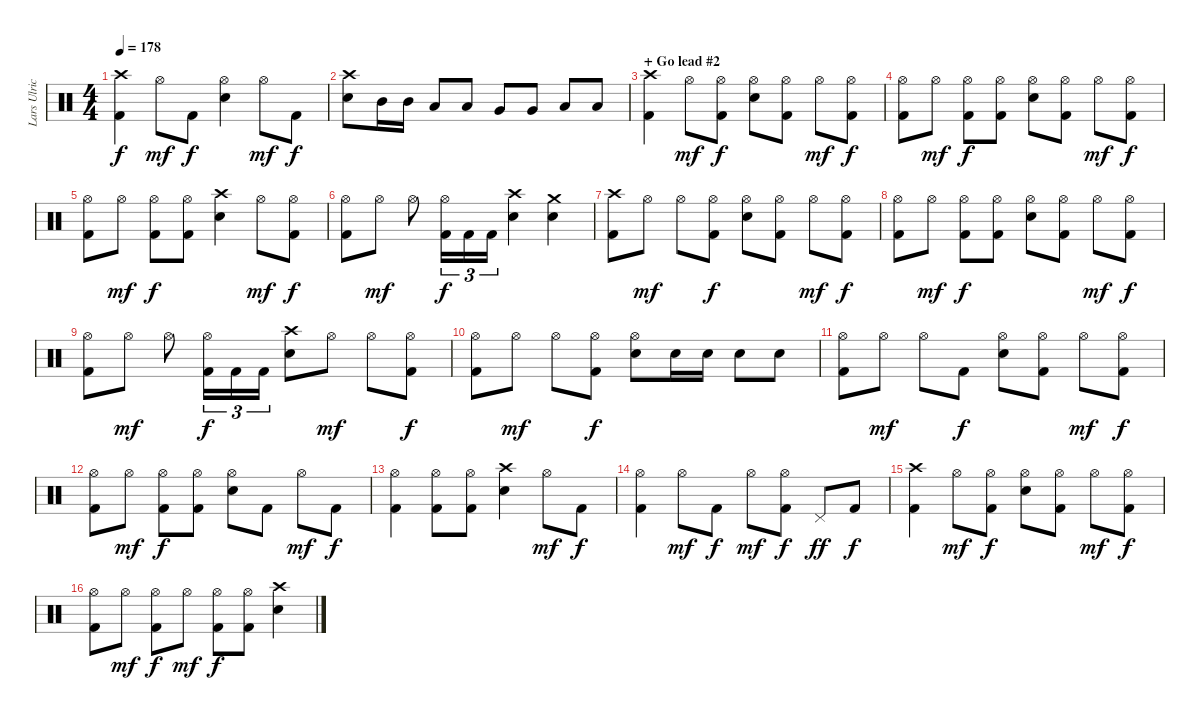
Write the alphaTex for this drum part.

\track ("Lars Ulrich (Drums)" "Lars Ulric") {instrument percussion}
\staff {score}
\articulation defaults
\ts (4 4)
\tempo 178
\clef neutral
\ks c
("Crash high (hit)" "Kick (hit) 2").4{dy f} "Hi-Hat (open)".8{dy mf} "Kick (hit) 2".8{dy f} ("Hi-Hat (open)" "Snare (hit) 2").4 "Hi-Hat (open)".8{dy mf} "Kick (hit) 2".8{dy f} |
("Crash high (hit)" "Snare (hit) 2").8 "Mid Tom (hit)".16 "Mid Tom (hit)".16 "Low Tom (hit)".8 "Low Tom (hit)".8 "Very Low Tom (hit)".8 "Very Low Tom (hit)".8 "Low Floor Tom (hit)".8 "Low Floor Tom (hit)".8 |
\section ("" "+ Go lead #2")
("Crash high (hit)" "Kick (hit) 2").4 "Hi-Hat (open)".8{dy mf} ("Hi-Hat (open)" "Kick (hit) 2").8{dy f} ("Hi-Hat (open)" "Snare (hit) 2").8 ("Hi-Hat (open)" "Kick (hit) 2").8 "Hi-Hat (open)".8{dy mf} ("Hi-Hat (open)" "Kick (hit) 2").8{dy f} |
("Hi-Hat (open)" "Kick (hit) 2").8 "Hi-Hat (open)".8{dy mf} ("Hi-Hat (open)" "Kick (hit) 2").8{dy f} ("Hi-Hat (open)" "Kick (hit) 2").8 ("Hi-Hat (open)" "Snare (hit) 2").8 ("Hi-Hat (open)" "Kick (hit) 2").8 "Hi-Hat (open)".8{dy mf} ("Hi-Hat (open)" "Kick (hit) 2").8{dy f} |
("Hi-Hat (open)" "Kick (hit) 2").8 "Hi-Hat (open)".8{dy mf} ("Hi-Hat (open)" "Kick (hit) 2").8{dy f} ("Hi-Hat (open)" "Kick (hit) 2").8 ("Crash high (hit)" "Snare (hit) 2").4 "Hi-Hat (open)".8{dy mf} ("Hi-Hat (open)" "Kick (hit) 2").8{dy f} |
("Hi-Hat (open)" "Kick (hit) 2").8 "Hi-Hat (open)".8{dy mf} "Hi-Hat (open)".8 ("Hi-Hat (open)" "Kick (hit) 2").16{tu (3 2) dy f} "Kick (hit) 2".16{tu (3 2)} "Kick (hit) 2".16{tu (3 2)} ("Crash high (hit)" "Snare (hit) 2").4 ("Crash medium (hit)" "Snare (hit) 2").4 |
("Crash high (hit)" "Kick (hit) 2").8 "Hi-Hat (open)".8{dy mf} "Hi-Hat (open)".8 ("Hi-Hat (open)" "Kick (hit) 2").8{dy f} ("Hi-Hat (open)" "Snare (hit) 2").8 ("Hi-Hat (open)" "Kick (hit) 2").8 "Hi-Hat (open)".8{dy mf} ("Hi-Hat (open)" "Kick (hit) 2").8{dy f} |
("Hi-Hat (open)" "Kick (hit) 2").8 "Hi-Hat (open)".8{dy mf} ("Hi-Hat (open)" "Kick (hit) 2").8{dy f} ("Hi-Hat (open)" "Kick (hit) 2").8 ("Hi-Hat (open)" "Snare (hit) 2").8 ("Hi-Hat (open)" "Kick (hit) 2").8 "Hi-Hat (open)".8{dy mf} ("Hi-Hat (open)" "Kick (hit) 2").8{dy f} |
("Hi-Hat (open)" "Kick (hit) 2").8 "Hi-Hat (open)".8{dy mf} "Hi-Hat (open)".8 ("Hi-Hat (open)" "Kick (hit) 2").16{tu (3 2) dy f} "Kick (hit) 2".16{tu (3 2)} "Kick (hit) 2".16{tu (3 2)} ("Crash high (hit)" "Snare (hit) 2").8 "Hi-Hat (open)".8{dy mf} "Hi-Hat (open)".8 ("Hi-Hat (open)" "Kick (hit) 2").8{dy f} |
("Hi-Hat (open)" "Kick (hit) 2").8 "Hi-Hat (open)".8{dy mf} "Hi-Hat (open)".8 ("Hi-Hat (open)" "Kick (hit) 2").8{dy f} ("Hi-Hat (open)" "Snare (hit) 2").8 "Snare (hit) 2".16 "Snare (hit) 2".16 "Snare (hit) 2".8 "Snare (hit) 2".8 |
("Hi-Hat (open)" "Kick (hit) 2").8 "Hi-Hat (open)".8{dy mf} "Hi-Hat (open)".8 "Kick (hit) 2".8{dy f} ("Hi-Hat (open)" "Snare (hit) 2").8 ("Hi-Hat (open)" "Kick (hit) 2").8 "Hi-Hat (open)".8{dy mf} ("Hi-Hat (open)" "Kick (hit) 2").8{dy f} |
("Hi-Hat (open)" "Kick (hit) 2").8 "Hi-Hat (open)".8{dy mf} ("Hi-Hat (open)" "Kick (hit) 2").8{dy f} ("Hi-Hat (open)" "Kick (hit) 2").8 ("Hi-Hat (open)" "Snare (hit) 2").8 "Kick (hit) 2".8 "Hi-Hat (open)".8{dy mf} "Kick (hit) 2".8{dy f} |
("Hi-Hat (open)" "Kick (hit) 2").4 ("Hi-Hat (open)" "Kick (hit) 2").8 ("Hi-Hat (open)" "Kick (hit) 2").8 ("Crash high (hit)" "Snare (hit) 2").4 "Hi-Hat (open)".8{dy mf} "Kick (hit) 2".8{dy f} |
("Hi-Hat (open)" "Kick (hit) 2").4 "Hi-Hat (open)".8{dy mf} "Kick (hit) 2".8{dy f} "Hi-Hat (open)".8{dy mf} ("Hi-Hat (open)" "Kick (hit) 2").8{dy f} "Pedal Hi-Hat (hit)".8{dy ff} "Kick (hit) 2".8{dy f} |
("Crash high (hit)" "Kick (hit) 2").4 "Hi-Hat (open)".8{dy mf} ("Hi-Hat (open)" "Kick (hit) 2").8{dy f} ("Hi-Hat (open)" "Snare (hit) 2").8 ("Hi-Hat (open)" "Kick (hit) 2").8 "Hi-Hat (open)".8{dy mf} ("Hi-Hat (open)" "Kick (hit) 2").8{dy f} |
("Hi-Hat (open)" "Kick (hit) 2").8 "Hi-Hat (open)".8{dy mf} ("Hi-Hat (open)" "Kick (hit) 2").8{dy f} "Hi-Hat (open)".8{dy mf} ("Hi-Hat (open)" "Kick (hit) 2").8{dy f} ("Hi-Hat (open)" "Kick (hit) 2").8 ("Crash high (hit)" "Snare (hit) 2").4
